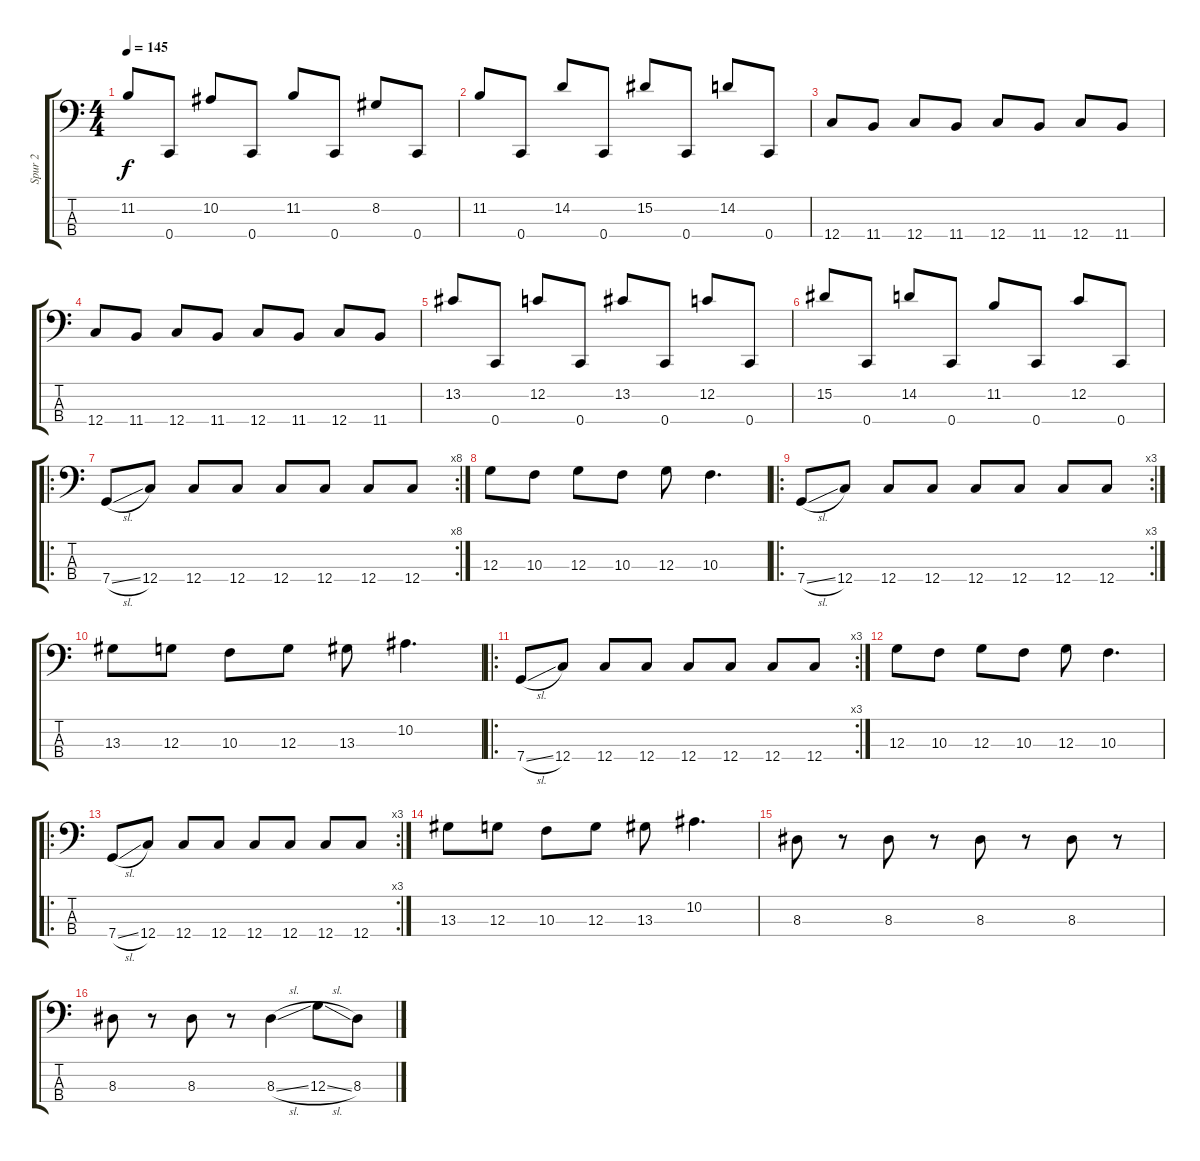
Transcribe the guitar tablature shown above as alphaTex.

\track ("Spur 2" "Spur 2") {instrument distortionguitar}
\staff {score tabs}
\tuning (F2 C2 G1 C1) {hide}
\ts (4 4)
\tempo 145
\clef f4
\ks c
11.2.8{dy f} 0.4.8 10.2.8 0.4.8 11.2.8 0.4.8 8.2.8 0.4.8 |
11.2.8 0.4.8 14.2.8 0.4.8 15.2.8 0.4.8 14.2.8 0.4.8 |
12.4.8 11.4.8 12.4.8 11.4.8 12.4.8 11.4.8 12.4.8 11.4.8 |
12.4.8 11.4.8 12.4.8 11.4.8 12.4.8 11.4.8 12.4.8 11.4.8 |
13.2.8 0.4.8 12.2.8 0.4.8 13.2.8 0.4.8 12.2.8 0.4.8 |
15.2.8 0.4.8 14.2.8 0.4.8 11.2.8 0.4.8 12.2.8 0.4.8 |
\ro
\rc 8
7.4{sl}.8 12.4.8 12.4.8 12.4.8 12.4.8 12.4.8 12.4.8 12.4.8 |
12.3.8 10.3.8 12.3.8 10.3.8 12.3.8 10.3.4{d} |
\ro
\rc 3
7.4{sl}.8 12.4.8 12.4.8 12.4.8 12.4.8 12.4.8 12.4.8 12.4.8 |
13.3.8 12.3.8 10.3.8 12.3.8 13.3.8 10.2.4{d} |
\ro
\rc 3
7.4{sl}.8 12.4.8 12.4.8 12.4.8 12.4.8 12.4.8 12.4.8 12.4.8 |
12.3.8 10.3.8 12.3.8 10.3.8 12.3.8 10.3.4{d} |
\ro
\rc 3
7.4{sl}.8 12.4.8 12.4.8 12.4.8 12.4.8 12.4.8 12.4.8 12.4.8 |
13.3.8 12.3.8 10.3.8 12.3.8 13.3.8 10.2.4{d} |
8.3.8 r.8 8.3.8 r.8 8.3.8 r.8 8.3.8 r.8 |
8.3.8 r.8 8.3.8 r.8 8.3{sl}.4 12.3{sl}.8 8.3.8
